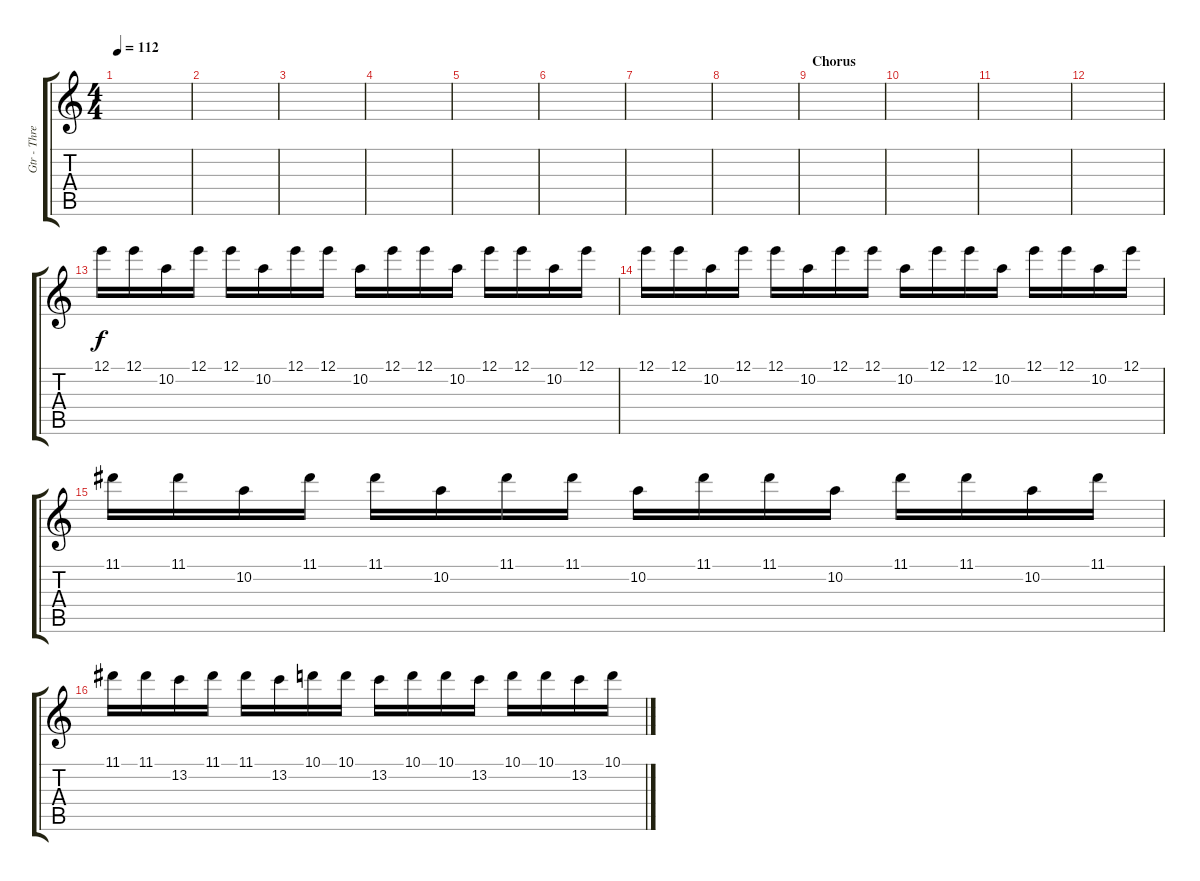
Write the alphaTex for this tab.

\track ("Gtr - Three" "Gtr - Thre") {instrument distortionguitar}
\staff {score tabs}
\tuning (E4 B3 G3 D3 A2 E2) {hide}
\ts (4 4)
\tempo 112
\clef g2
\ks c
|
|
|
|
|
|
|
|
\section ("" "Chorus")
|
|
|
|
12.1.16{volume 14} 12.1.16 10.2.16 12.1.16 12.1.16 10.2.16 12.1.16 12.1.16 10.2.16 12.1.16 12.1.16 10.2.16 12.1.16 12.1.16 10.2.16 12.1.16 |
12.1.16 12.1.16 10.2.16 12.1.16 12.1.16 10.2.16 12.1.16 12.1.16 10.2.16 12.1.16 12.1.16 10.2.16 12.1.16 12.1.16 10.2.16 12.1.16 |
11.1.16 11.1.16 10.2.16 11.1.16 11.1.16 10.2.16 11.1.16 11.1.16 10.2.16 11.1.16 11.1.16 10.2.16 11.1.16 11.1.16 10.2.16 11.1.16 |
11.1.16 11.1.16 13.2.16 11.1.16 11.1.16 13.2.16 10.1.16 10.1.16 13.2.16 10.1.16 10.1.16 13.2.16 10.1.16 10.1.16 13.2.16 10.1.16
